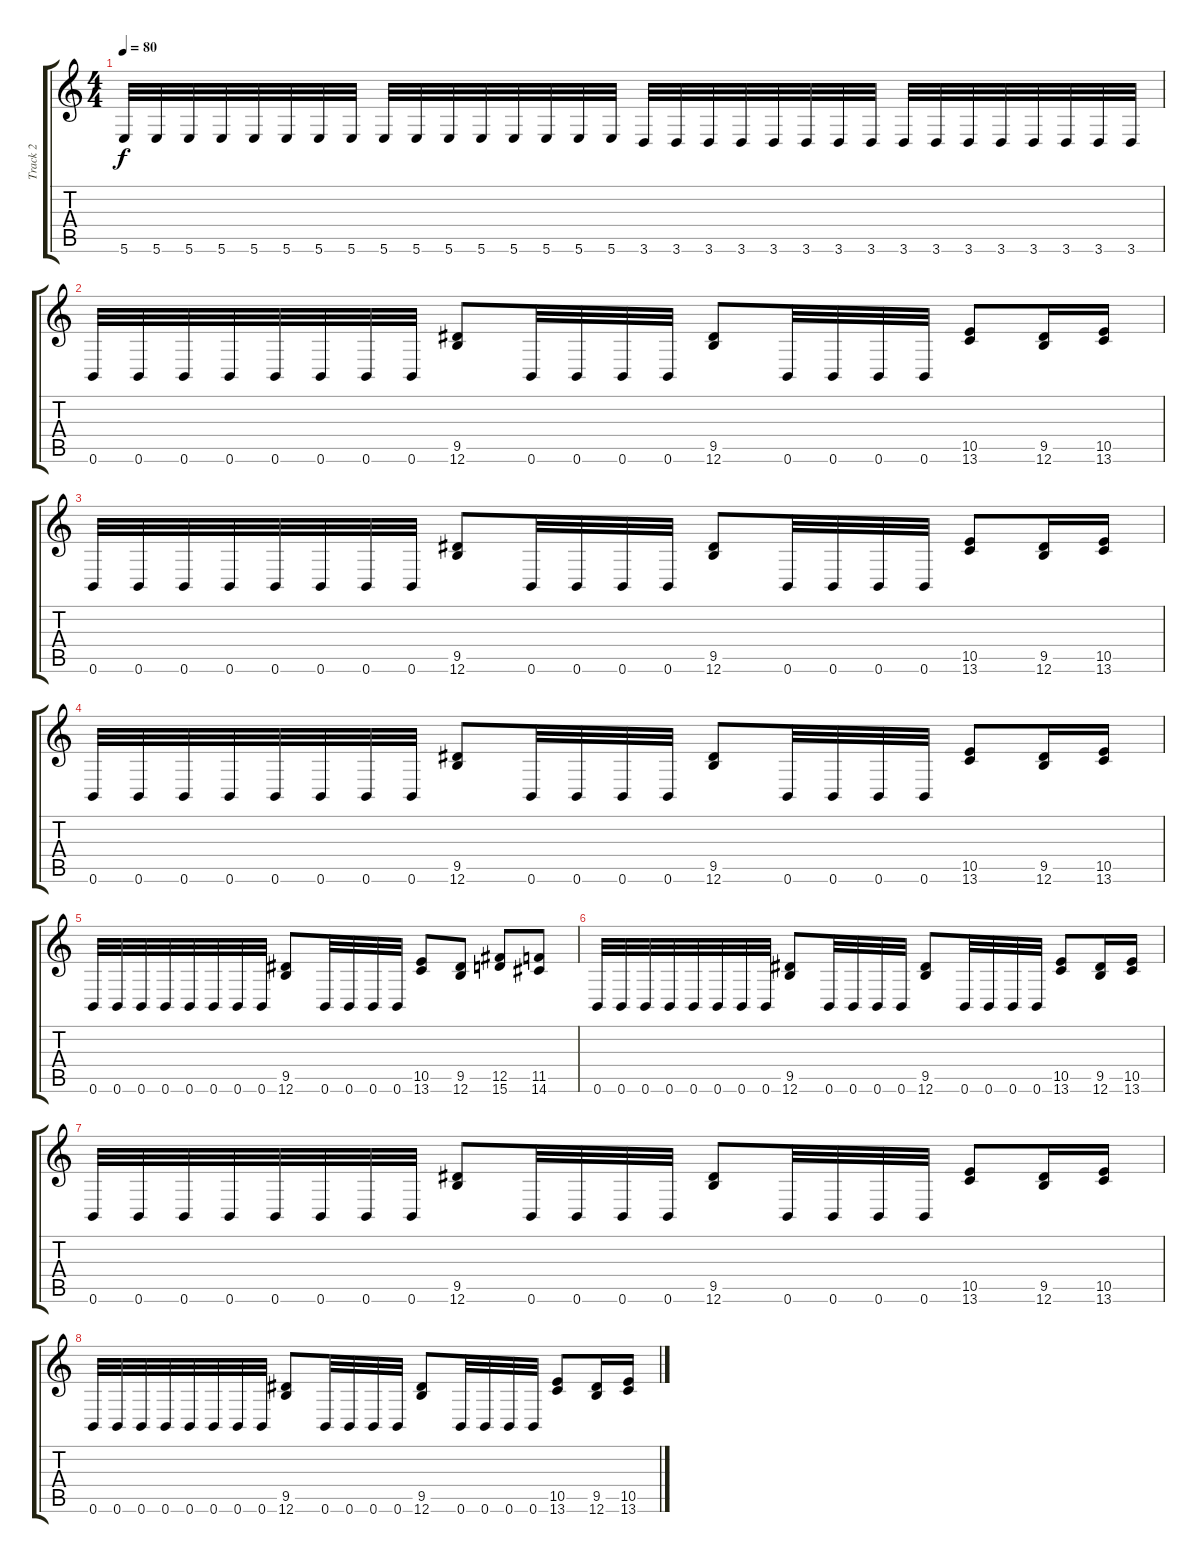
\track ("Track 2" "Track 2") {instrument distortionguitar}
\staff {score tabs}
\tuning (Db4 Ab3 E3 B2 Gb2 B1) {hide}
\ts (4 4)
\tempo 80
\clef g2
\ks c
5.6.32{dy f} 5.6.32 5.6.32 5.6.32 5.6.32 5.6.32 5.6.32 5.6.32 5.6.32 5.6.32 5.6.32 5.6.32 5.6.32 5.6.32 5.6.32 5.6.32 3.6.32 3.6.32 3.6.32 3.6.32 3.6.32 3.6.32 3.6.32 3.6.32 3.6.32 3.6.32 3.6.32 3.6.32 3.6.32 3.6.32 3.6.32 3.6.32 |
0.6.32 0.6.32 0.6.32 0.6.32 0.6.32 0.6.32 0.6.32 0.6.32 (9.5 12.6).8 0.6.32 0.6.32 0.6.32 0.6.32 (9.5 12.6).8 0.6.32 0.6.32 0.6.32 0.6.32 (10.5 13.6).8 (9.5 12.6).16 (10.5 13.6).16 |
0.6.32 0.6.32 0.6.32 0.6.32 0.6.32 0.6.32 0.6.32 0.6.32 (9.5 12.6).8 0.6.32 0.6.32 0.6.32 0.6.32 (9.5 12.6).8 0.6.32 0.6.32 0.6.32 0.6.32 (10.5 13.6).8 (9.5 12.6).16 (10.5 13.6).16 |
0.6.32 0.6.32 0.6.32 0.6.32 0.6.32 0.6.32 0.6.32 0.6.32 (9.5 12.6).8 0.6.32 0.6.32 0.6.32 0.6.32 (9.5 12.6).8 0.6.32 0.6.32 0.6.32 0.6.32 (10.5 13.6).8 (9.5 12.6).16 (10.5 13.6).16 |
0.6.32 0.6.32 0.6.32 0.6.32 0.6.32 0.6.32 0.6.32 0.6.32 (9.5 12.6).8 0.6.32 0.6.32 0.6.32 0.6.32 (10.5 13.6).8 (9.5 12.6).8 (12.5 15.6).8 (11.5 14.6).8 |
0.6.32 0.6.32 0.6.32 0.6.32 0.6.32 0.6.32 0.6.32 0.6.32 (9.5 12.6).8 0.6.32 0.6.32 0.6.32 0.6.32 (9.5 12.6).8 0.6.32 0.6.32 0.6.32 0.6.32 (10.5 13.6).8 (9.5 12.6).16 (10.5 13.6).16 |
0.6.32 0.6.32 0.6.32 0.6.32 0.6.32 0.6.32 0.6.32 0.6.32 (9.5 12.6).8 0.6.32 0.6.32 0.6.32 0.6.32 (9.5 12.6).8 0.6.32 0.6.32 0.6.32 0.6.32 (10.5 13.6).8 (9.5 12.6).16 (10.5 13.6).16 |
0.6.32 0.6.32 0.6.32 0.6.32 0.6.32 0.6.32 0.6.32 0.6.32 (9.5 12.6).8 0.6.32 0.6.32 0.6.32 0.6.32 (9.5 12.6).8 0.6.32 0.6.32 0.6.32 0.6.32 (10.5 13.6).8 (9.5 12.6).16 (10.5 13.6).16
